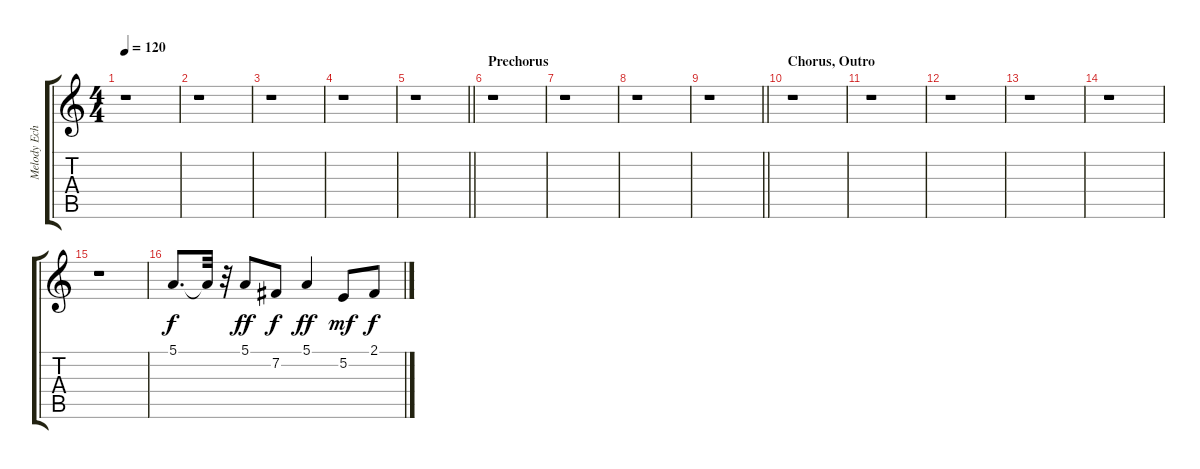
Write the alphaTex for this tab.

\track ("Melody Echo" "Melody Ech") {instrument fx5brightness}
\staff {score tabs}
\tuning (E4 B3 G3 D3 A2 E2) {hide}
\ts (4 4)
\tempo 120
\clef g2
\ks c
r.1{dy ff} |
r.1 |
r.1 |
r.1 |
\barLineRight lightlight
r.1 |
\section ("" "Prechorus")
r.1 |
r.1 |
r.1 |
\barLineRight lightlight
r.1 |
\section ("" "Chorus, Outro")
r.1 |
r.1 |
r.1 |
r.1 |
r.1 |
r.1 |
5.1.8{d dy f} 5.1{t}.32 r.32 5.1.8{dy ff} 7.2.8{dy f} 5.1.4{dy ff} 5.2.8{dy mf} 2.1.8{dy f}
